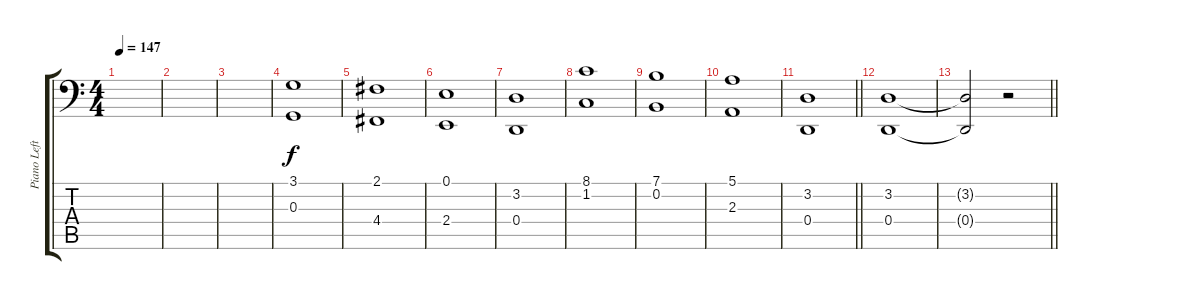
\track ("Piano Left" "Piano Left") {instrument acousticgrandpiano}
\staff {score tabs}
\tuning (E3 B2 G2 D2 A1 E1) {hide}
\ts (4 4)
\tempo 147
\clef f4
\ks c
|
|
|
(3.1 0.3).1 |
(2.1 4.4).1 |
(0.1 2.4).1 |
(3.2 0.4).1 |
(8.1 1.2).1 |
(7.1 0.2).1 |
(5.1 2.3).1 |
\barLineRight lightlight
(3.2 0.4).1 |
(3.2 0.4).1 |
\barLineRight lightlight
(3.2{t} 0.4{t}).2 r.2
